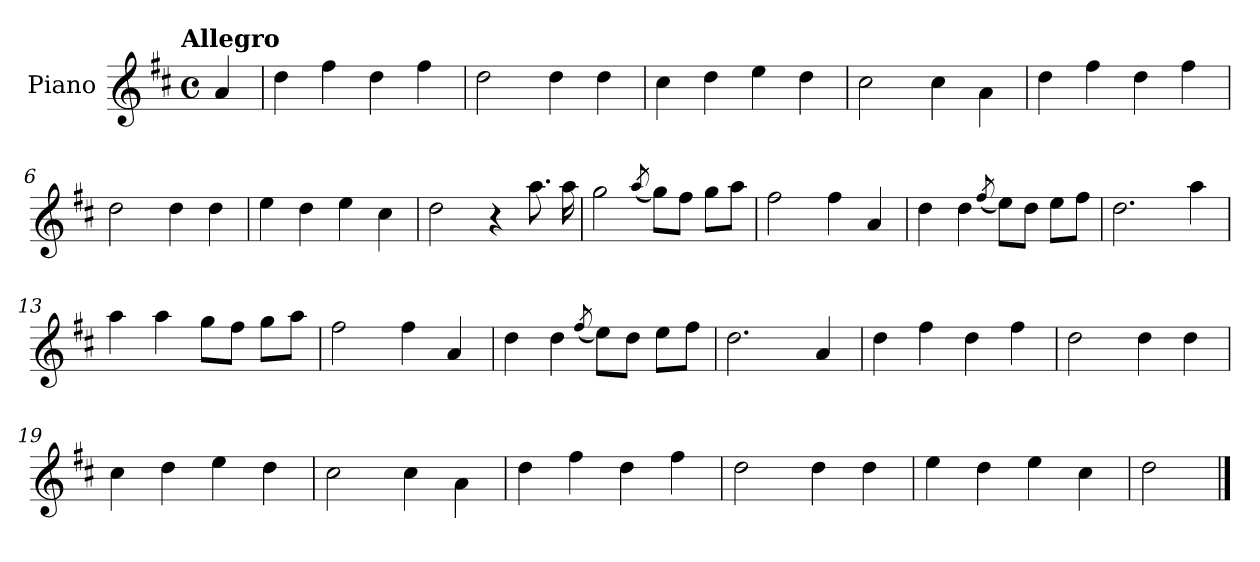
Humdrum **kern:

**kern
*part1
*staff1
*I"Piano
*I'Pno.
*clefG2
*k[f#c#]
!!LO:TX:omd:t=Allegro
*M4/4
*met(c)
*MM144
=
4a/
=1
4dd\
4ff#\
4dd\
4ff#\
=2
2dd\
4dd\
4dd\
=3
4cc#\
4dd\
4ee\
4dd\
=4
2cc#\
4cc#\
4a\
=5
4dd\
4ff#\
4dd\
4ff#\
=6
2dd\
4dd\
4dd\
!!LO:LB:g=z
=7
4ee\
4dd\
4ee\
4cc#\
=8
2dd\
4r
8.aa\
16aa\
=9
2gg\
(<8qaa/
8gg\L)
8ff#\J
8gg\L
8aa\J
=10
2ff#\
4ff#\
4a/
=11
4dd\
4dd\
(<8qff#/
8ee\L)
8dd\J
8ee\L
8ff#\J
!!LO:LB:g=z
=12
2.dd\
4aa\
=13
4aa\
4aa\
8gg\L
8ff#\J
8gg\L
8aa\J
=14
2ff#\
4ff#\
4a/
=15
4dd\
4dd\
(<8qff#/
8ee\L)
8dd\J
8ee\L
8ff#\J
=16
2.dd\
4a/
=17
4dd\
4ff#\
4dd\
4ff#\
=18
2dd\
4dd\
4dd\
!!LO:LB:g=z
=19
4cc#\
4dd\
4ee\
4dd\
=20
2cc#\
4cc#\
4a\
=21
4dd\
4ff#\
4dd\
4ff#\
=22
2dd\
4dd\
4dd\
=23
4ee\
4dd\
4ee\
4cc#\
=24
2dd\
==
*-
